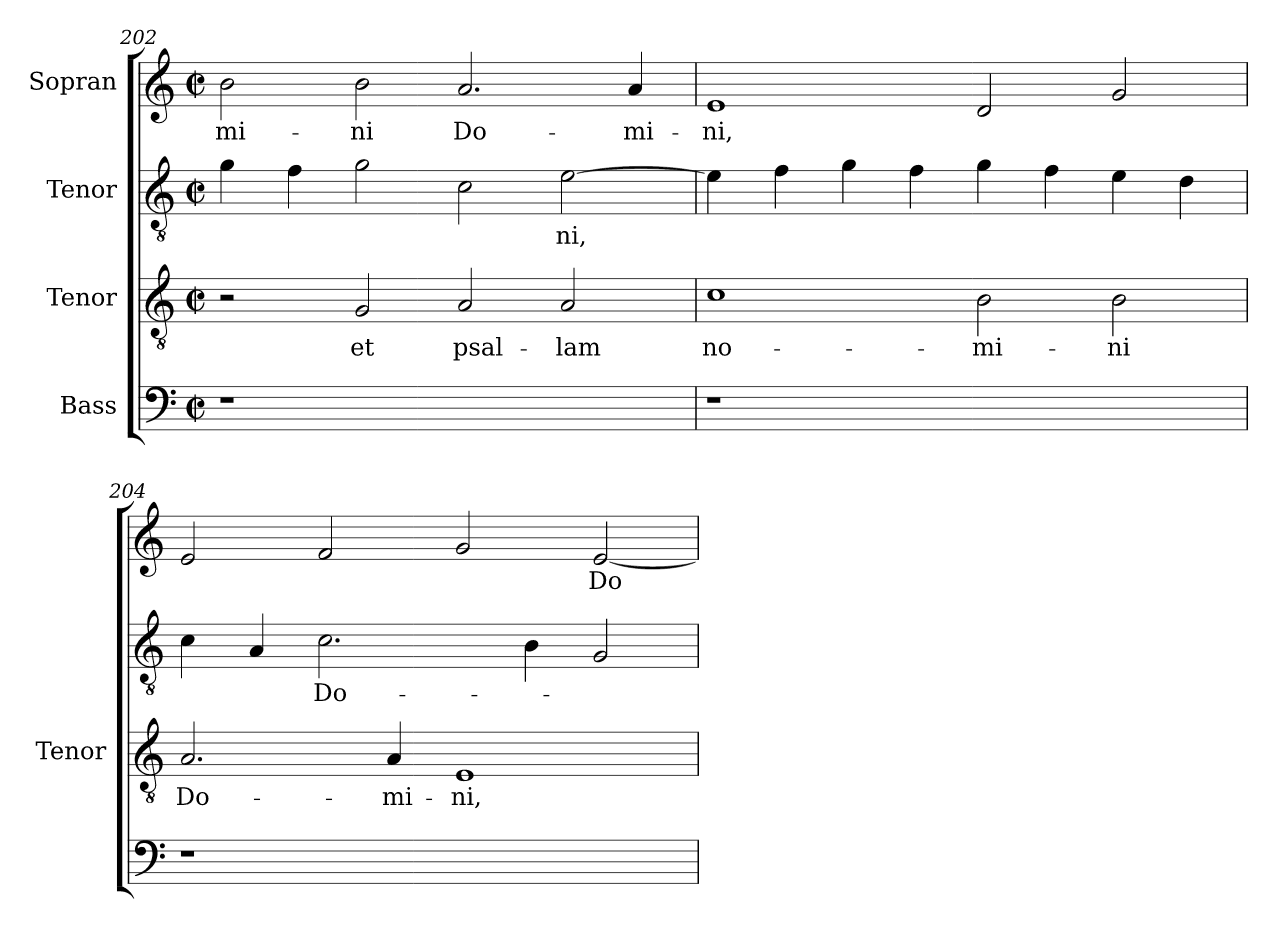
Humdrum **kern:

**kern	**kern	**text	**kern	**text	**kern	**text
*part4	*part3	*part3	*part2	*part2	*part1	*part1
*staff4	*staff3	*staff3	*staff2	*staff2	*staff1	*staff1
*I"Bass	*I"Tenor	*	*I"Tenor	*	*I"Sopran	*
*	*I'Tenor	*	*	*	*	*
!!LO:LB:g=z
*clefF4	*clefGv2	*	*clefGv2	*	*clefG2	*
*	*ITrd7c12	*	*ITrd7c12	*	*	*
*k[]	*k[]	*	*k[]	*	*k[]	*
*M2/2	*M2/2	*	*M2/2	*	*M2/2	*
*met(c|)	*met(c|)	*	*met(c|)	*	*met(c|)	*
=202	=202	=202	=202	=202	=202	=202
!LO:N:vis=1	!	!	!	!	!	!
!	!	!	!	!	!	!LO:LY:b:color=#000000
1r	2r	.	4Gi\	.	2bi\	-mi-
.	.	.	4Fi\	.	.	.
!	!	!LO:LY:b:color=#000000	!	!	!	!
!	!	!	!	!	!	!LO:LY:b:color=#000000
.	2GGi/	et	2Gi\	.	2bi\	-ni
!	!	!LO:LY:b:color=#000000	!	!	!	!
!	!	!	!	!	!	!LO:LY:b:color=#000000
1ryy	2AAi/	psal-	2Ci\	.	2.ai/	Do-
!	!	!LO:LY:b:color=#000000	!	!	!	!
!	!	!	!	!LO:LY:b:color=#000000	!	!
.	2AAi/	-lam	[>2Ei\	-ni,	.	.
!	!	!	!	!	!	!LO:LY:b:color=#000000
.	.	.	.	.	4ai/	-mi-
=203	=203	=203	=203	=203	=203	=203
!LO:N:vis=1	!	!	!	!	!	!
!	!	!LO:LY:b:color=#000000	!	!	!	!
!	!	!	!	!	!	!LO:LY:b:color=#000000
1r	1Ci	no-	4Ei\]	.	1ei	-ni,
.	.	.	4Fi\	.	.	.
.	.	.	4Gi\	.	.	.
.	.	.	4Fi\	.	.	.
!	!	!LO:LY:b:color=#000000	!	!	!	!
1ryy	2BBi\	-mi-	4Gi\	.	2di/	.
.	.	.	4Fi\	.	.	.
!	!	!LO:LY:b:color=#000000	!	!	!	!
.	2BBi\	-ni	4Ei\	.	2gi/	.
.	.	.	4Di\	.	.	.
=204	=204	=204	=204	=204	=204	=204
!LO:N:vis=1	!	!	!	!	!	!
!	!	!LO:LY:b:color=#000000	!	!	!	!
1r	2.AAi/	Do-	4Ci\	.	2ei/	.
.	.	.	4AAi/	.	.	.
!	!	!	!	!LO:LY:b:color=#000000	!	!
.	.	.	2.Ci\	Do-	2fi/	.
!	!	!LO:LY:b:color=#000000	!	!	!	!
.	4AAi/	-mi-	.	.	.	.
!	!	!LO:LY:b:color=#000000	!	!	!	!
1ryy	1EEi	-ni,	.	.	2gi/	.
.	.	.	4BBi\	.	.	.
!	!	!	!	!	!	!LO:LY:b:color=#000000
.	.	.	2GGi/	.	[<2ei/	Do-
=	=	=	=	=	=	=
*-	*-	*-	*-	*-	*-	*-
